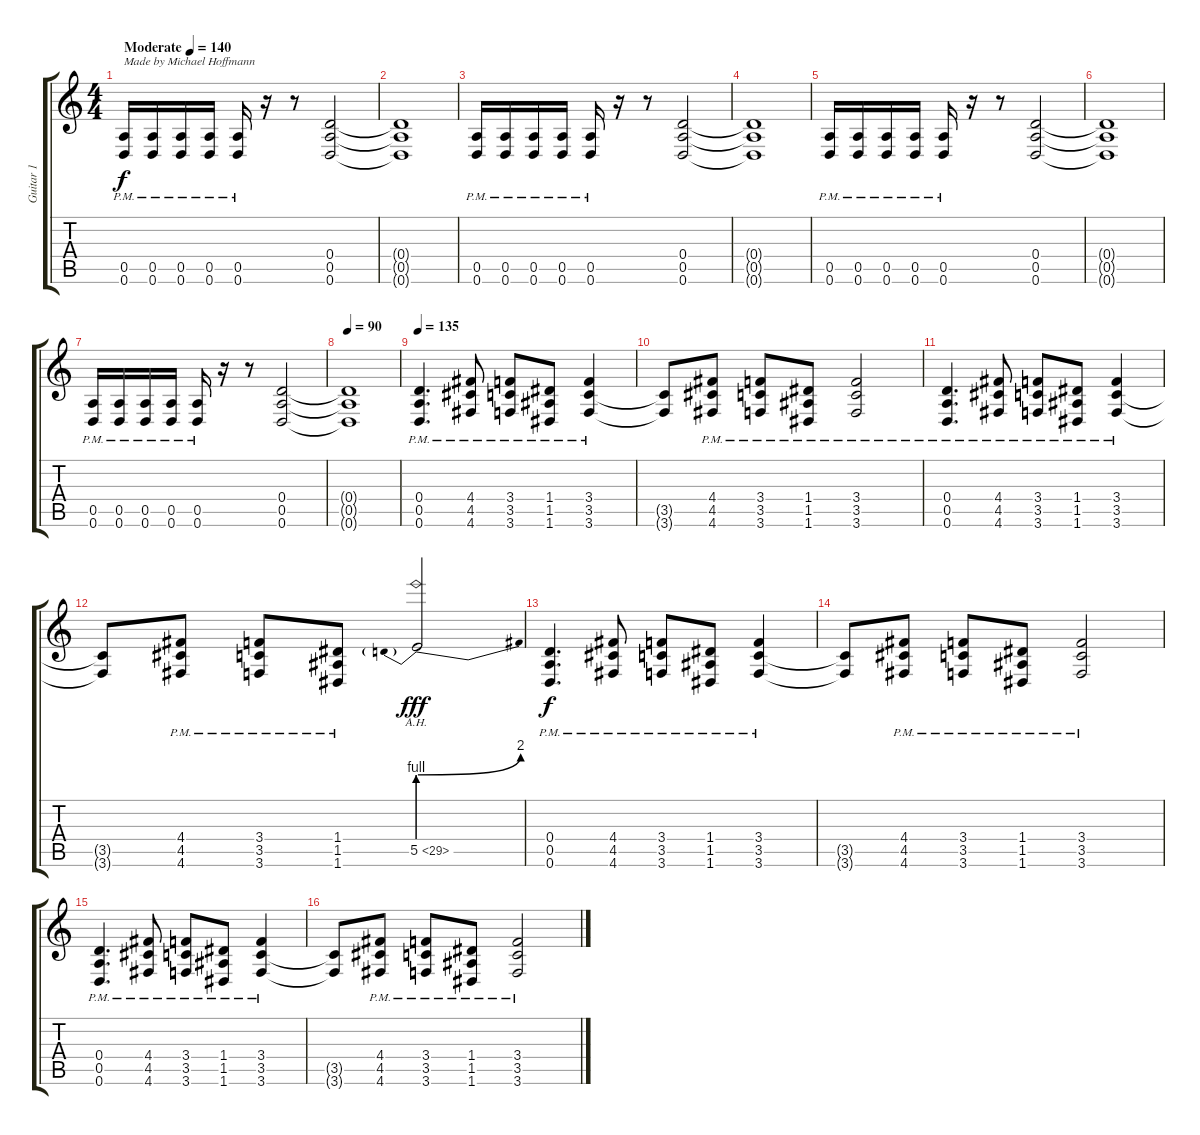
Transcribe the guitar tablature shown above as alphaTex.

\track ("Guitar 1" "Guitar 1") {instrument distortionguitar}
\staff {score tabs}
\tuning (E4 B3 G3 D3 A2 D2) {hide}
\ts (4 4)
\tempo (140 "Moderate")
\clef g2
\ks c
(0.5{pm} 0.6{pm}).16{txt "Made by Michael Hoffmann" dy f instrument distortionguitar} (0.5{pm} 0.6{pm}).16 (0.5{pm} 0.6{pm}).16 (0.5{pm} 0.6{pm}).16 (0.5{pm} 0.6{pm}).16 r.16 r.8 (0.4 0.5 0.6).2 |
(0.4{t} 0.5{t} 0.6{t}).1 |
(0.5{pm} 0.6{pm}).16 (0.5{pm} 0.6{pm}).16 (0.5{pm} 0.6{pm}).16 (0.5{pm} 0.6{pm}).16 (0.5{pm} 0.6{pm}).16 r.16 r.8 (0.4 0.5 0.6).2 |
(0.4{t} 0.5{t} 0.6{t}).1 |
(0.5{pm} 0.6{pm}).16 (0.5{pm} 0.6{pm}).16 (0.5{pm} 0.6{pm}).16 (0.5{pm} 0.6{pm}).16 (0.5{pm} 0.6{pm}).16 r.16 r.8 (0.4 0.5 0.6).2 |
(0.4{t} 0.5{t} 0.6{t}).1 |
(0.5{pm} 0.6{pm}).16 (0.5{pm} 0.6{pm}).16 (0.5{pm} 0.6{pm}).16 (0.5{pm} 0.6{pm}).16 (0.5{pm} 0.6{pm}).16 r.16 r.8 (0.4 0.5 0.6).2 |
\tempo 90
(0.4{t} 0.5{t} 0.6{t}).1 |
\tempo 135
(0.4{pm} 0.5{pm} 0.6{pm}).4{d} (4.4{pm} 4.5{pm} 4.6{pm}).8 (3.4{pm} 3.5{pm} 3.6{pm}).8 (1.4{pm} 1.5{pm} 1.6{pm}).8 (3.4{pm} 3.5{pm} 3.6{pm}).4 |
(3.5{t} 3.6{t}).8 (4.4{pm} 4.5{pm} 4.6{pm}).8 (3.4{pm} 3.5{pm} 3.6{pm}).8 (1.4{pm} 1.5{pm} 1.6{pm}).8 (3.4{pm} 3.5{pm} 3.6{pm}).2 |
(0.4{pm} 0.5{pm} 0.6{pm}).4{d} (4.4{pm} 4.5{pm} 4.6{pm}).8 (3.4{pm} 3.5{pm} 3.6{pm}).8 (1.4{pm} 1.5{pm} 1.6{pm}).8 (3.4{pm} 3.5{pm} 3.6{pm}).4 |
(3.5{t} 3.6{t}).8 (4.4{pm} 4.5{pm} 4.6{pm}).8 (3.4{pm} 3.5{pm} 3.6{pm}).8 (1.4{pm} 1.5{pm} 1.6{pm}).8 5.5{be (prebendbend 0 4 60 8) ah 24}.2{dy fff} |
(0.4{pm} 0.5{pm} 0.6{pm}).4{d dy f} (4.4{pm} 4.5{pm} 4.6{pm}).8 (3.4{pm} 3.5{pm} 3.6{pm}).8 (1.4{pm} 1.5{pm} 1.6{pm}).8 (3.4{pm} 3.5{pm} 3.6{pm}).4 |
(3.5{t} 3.6{t}).8 (4.4{pm} 4.5{pm} 4.6{pm}).8 (3.4{pm} 3.5{pm} 3.6{pm}).8 (1.4{pm} 1.5{pm} 1.6{pm}).8 (3.4{pm} 3.5{pm} 3.6{pm}).2 |
(0.4{pm} 0.5{pm} 0.6{pm}).4{d} (4.4{pm} 4.5{pm} 4.6{pm}).8 (3.4{pm} 3.5{pm} 3.6{pm}).8 (1.4{pm} 1.5{pm} 1.6{pm}).8 (3.4{pm} 3.5{pm} 3.6{pm}).4 |
(3.5{t} 3.6{t}).8 (4.4{pm} 4.5{pm} 4.6{pm}).8 (3.4{pm} 3.5{pm} 3.6{pm}).8 (1.4{pm} 1.5{pm} 1.6{pm}).8 (3.4{pm} 3.5{pm} 3.6{pm}).2
